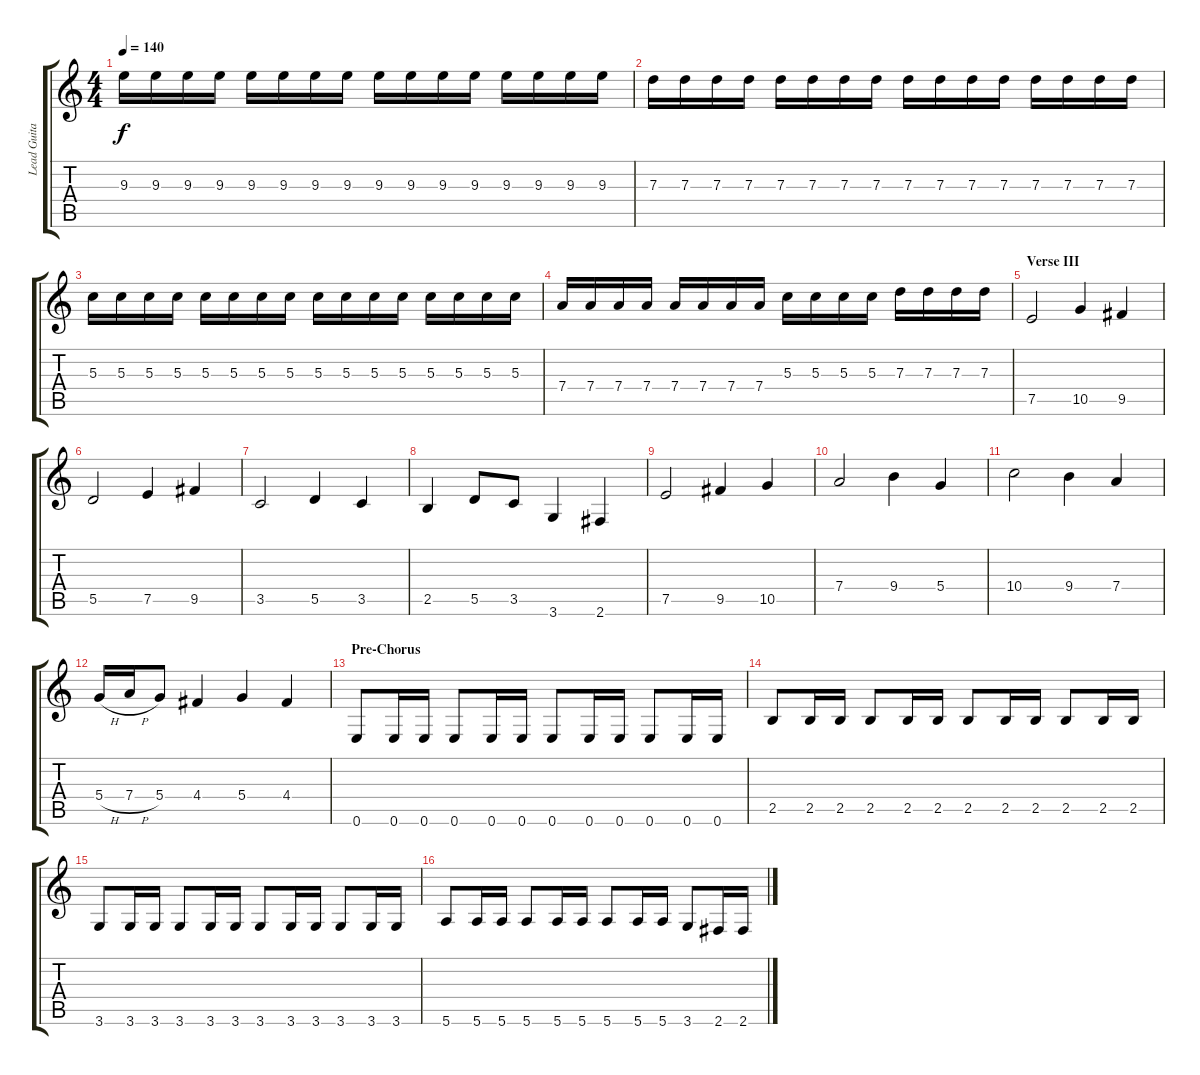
\track ("Lead Guitar II" "Lead Guita") {instrument distortionguitar}
\staff {score tabs}
\tuning (E4 B3 G3 D3 A2 E2) {hide}
\ts (4 4)
\tempo 140
\clef g2
\ks c
9.3.16{dy f} 9.3.16 9.3.16 9.3.16 9.3.16 9.3.16 9.3.16 9.3.16 9.3.16 9.3.16 9.3.16 9.3.16 9.3.16 9.3.16 9.3.16 9.3.16 |
7.3.16 7.3.16 7.3.16 7.3.16 7.3.16 7.3.16 7.3.16 7.3.16 7.3.16 7.3.16 7.3.16 7.3.16 7.3.16 7.3.16 7.3.16 7.3.16 |
5.3.16 5.3.16 5.3.16 5.3.16 5.3.16 5.3.16 5.3.16 5.3.16 5.3.16 5.3.16 5.3.16 5.3.16 5.3.16 5.3.16 5.3.16 5.3.16 |
7.4.16 7.4.16 7.4.16 7.4.16 7.4.16 7.4.16 7.4.16 7.4.16 5.3.16 5.3.16 5.3.16 5.3.16 7.3.16 7.3.16 7.3.16 7.3.16 |
\section ("" "Verse III")
7.5.2 10.5.4 9.5.4 |
5.5.2 7.5.4 9.5.4 |
3.5.2 5.5.4 3.5.4 |
2.5.4 5.5.8 3.5.8 3.6.4 2.6.4 |
7.5.2 9.5.4 10.5.4 |
7.4.2 9.4.4 5.4.4 |
10.4.2 9.4.4 7.4.4 |
5.4{h}.16 7.4{h}.16 5.4.8 4.4.4 5.4.4 4.4.4 |
\section ("" "Pre-Chorus")
0.6.8 0.6.16 0.6.16 0.6.8 0.6.16 0.6.16 0.6.8 0.6.16 0.6.16 0.6.8 0.6.16 0.6.16 |
2.5.8 2.5.16 2.5.16 2.5.8 2.5.16 2.5.16 2.5.8 2.5.16 2.5.16 2.5.8 2.5.16 2.5.16 |
3.6.8 3.6.16 3.6.16 3.6.8 3.6.16 3.6.16 3.6.8 3.6.16 3.6.16 3.6.8 3.6.16 3.6.16 |
5.6.8 5.6.16 5.6.16 5.6.8 5.6.16 5.6.16 5.6.8 5.6.16 5.6.16 3.6.8 2.6.16 2.6.16
